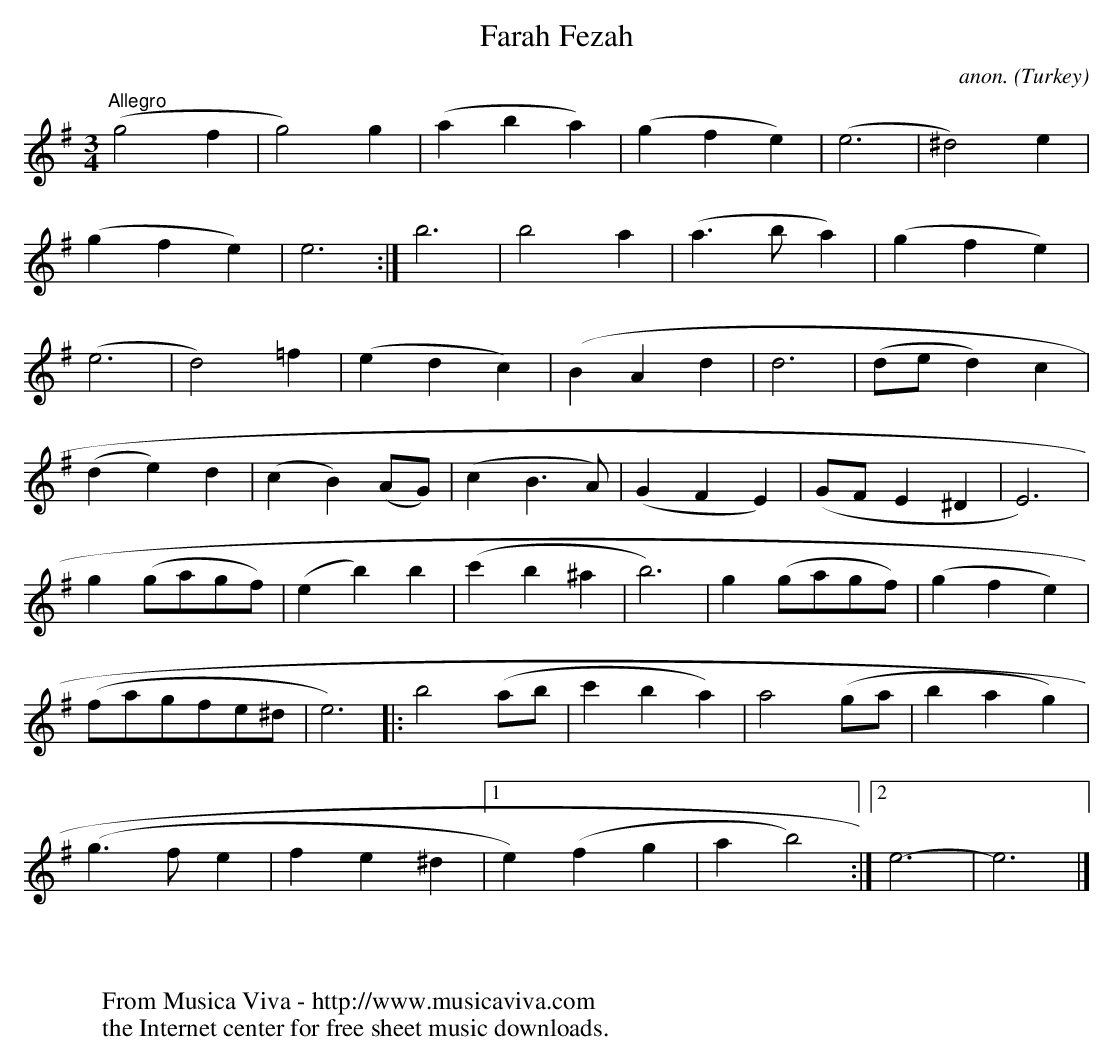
X:1
T:Farah Fezah
C:anon.
O:Turkey
M:3/4
L:1/8
K:Em
"^Allegro"(g4f2|g4)g2|(a2b2a2)|(g2f2e2)|(e6|^d4)e2|
(g2f2e2)|e6:|b6|b4a2|(a3ba2)|(g2f2e2)|
(e6|d4)=f2|(e2d2c2)|(B2A2d2|)d6|(ded2)c2|
(d2e2)d2|(c2B2)(AG)|(c2B3A)|(G2F2E2)|(GFE2^D2|E6)|
g2(gagf)|(e2b2)b2|(c'2b2^a2|b6)|g2(gagf)|(g2f2e2)|
(fagfe^d|e6)|:b4(ab|c'2b2a2)|a4(ga|b2a2g2)|
(g3fe2|f2e2^d2|[1e2)(f2g2|a2b4):|[2e6-|e6|]
W:
W:
W:  From Musica Viva - http://www.musicaviva.com
W:  the Internet center for free sheet music downloads.
